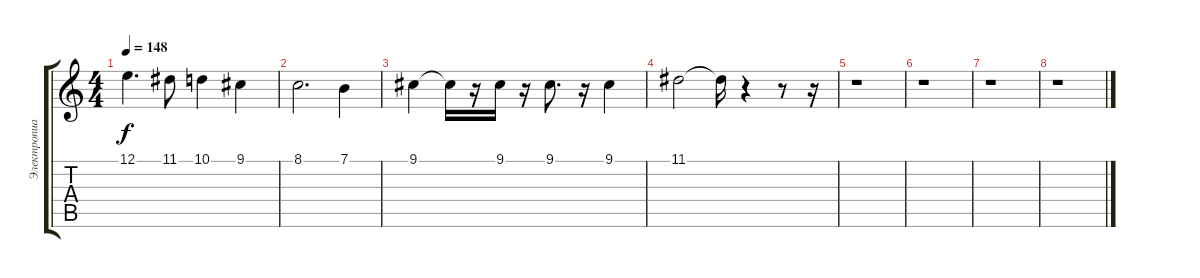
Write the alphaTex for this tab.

\track ("Электропиано" "Электропиа") {instrument vibraphone}
\staff {score tabs}
\tuning (E4 B3 G3 D3 A2 E2) {hide}
\ts (4 4)
\tempo 148
\clef g2
\ks c
12.1.4{d dy f} 11.1.8 10.1.4 9.1.4 |
8.1.2{d} 7.1.4 |
9.1.4 9.1{t}.16 r.16 9.1.16 r.16 9.1.8{d} r.16 9.1.4 |
11.1.2 11.1{t}.16 r.4 r.8 r.16 |
r.1 |
r.1 |
r.1 |
r.1
